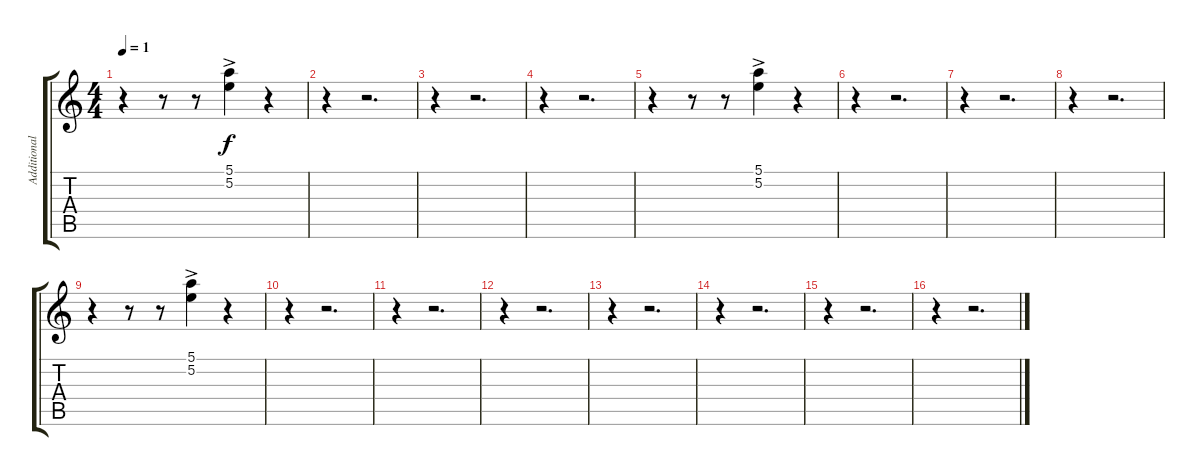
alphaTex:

\track ("Additional Guitar" "Additional") {instrument distortionguitar}
\staff {score tabs}
\tuning (E4 B3 G3 D3 A2 E2) {hide}
\ts (4 4)
\tempo 1
\clef g2
\ks c
r.4{dy f} r.8 r.8 (5.1{ac} 5.2{ac}).4 r.4 |
r.4 r.2{d} |
r.4 r.2{d} |
r.4 r.2{d} |
r.4 r.8 r.8 (5.1{ac} 5.2{ac}).4 r.4 |
r.4 r.2{d} |
r.4 r.2{d} |
r.4 r.2{d} |
r.4 r.8 r.8 (5.1{ac} 5.2{ac}).4 r.4 |
r.4 r.2{d} |
r.4 r.2{d} |
r.4 r.2{d} |
r.4 r.2{d} |
r.4 r.2{d} |
r.4 r.2{d} |
r.4 r.2{d}
